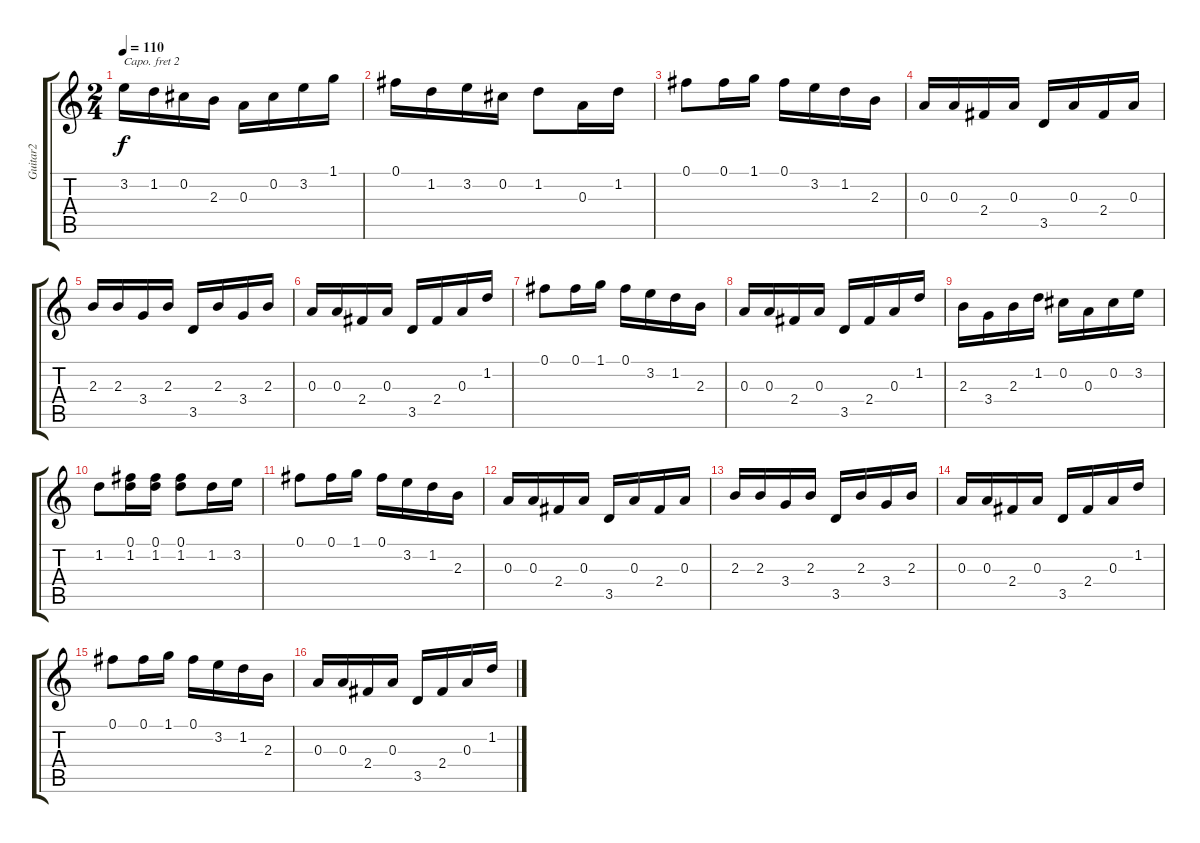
\track ("Guitar2" "Guitar2") {instrument electricguitarjazz}
\staff {score tabs}
\capo 2
\tuning (E4 B3 G3 D3 A2 E2) {hide}
\ts (2 4)
\tempo 110
\clef g2
\ks c
3.2.16{dy f} 1.2.16 0.2.16 2.3.16 0.3.16 0.2.16 3.2.16 1.1.16 |
0.1.16 1.2.16 3.2.16 0.2.16 1.2.8 0.3.16 1.2.16 |
0.1.8 0.1.16 1.1.16 0.1.16 3.2.16 1.2.16 2.3.16 |
0.3.16 0.3.16 2.4.16 0.3.16 3.5.16 0.3.16 2.4.16 0.3.16 |
2.3.16 2.3.16 3.4.16 2.3.16 3.5.16 2.3.16 3.4.16 2.3.16 |
0.3.16 0.3.16 2.4.16 0.3.16 3.5.16 2.4.16 0.3.16 1.2.16 |
0.1.8 0.1.16 1.1.16 0.1.16 3.2.16 1.2.16 2.3.16 |
0.3.16 0.3.16 2.4.16 0.3.16 3.5.16 2.4.16 0.3.16 1.2.16 |
2.3.16 3.4.16 2.3.16 1.2.16 0.2.16 0.3.16 0.2.16 3.2.16 |
1.2.8 (0.1 1.2).16 (0.1 1.2).16 (0.1 1.2).8 1.2.16 3.2.16 |
0.1.8 0.1.16 1.1.16 0.1.16 3.2.16 1.2.16 2.3.16 |
0.3.16 0.3.16 2.4.16 0.3.16 3.5.16 0.3.16 2.4.16 0.3.16 |
2.3.16 2.3.16 3.4.16 2.3.16 3.5.16 2.3.16 3.4.16 2.3.16 |
0.3.16 0.3.16 2.4.16 0.3.16 3.5.16 2.4.16 0.3.16 1.2.16 |
0.1.8 0.1.16 1.1.16 0.1.16 3.2.16 1.2.16 2.3.16 |
0.3.16 0.3.16 2.4.16 0.3.16 3.5.16 2.4.16 0.3.16 1.2.16
